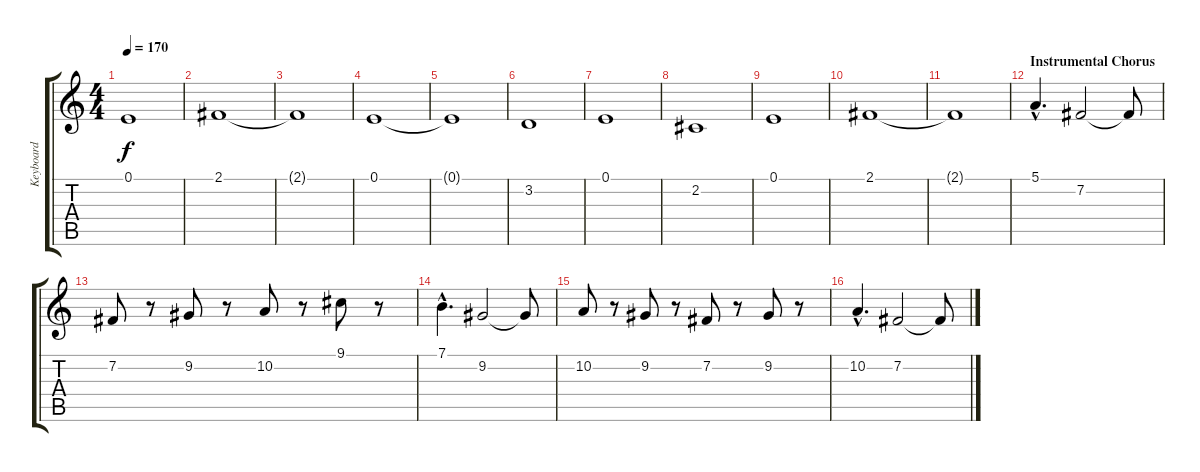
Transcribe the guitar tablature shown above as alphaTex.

\track ("Keyboard" "Keyboard") {instrument lead8bassandlead}
\staff {score tabs}
\tuning (E4 B3 G3 D3 A2 E2) {hide}
\ts (4 4)
\tempo 170
\clef g2
\ks c
0.1.1{dy f} |
2.1.1 |
2.1{t}.1 |
0.1.1 |
0.1{t}.1 |
3.2.1 |
0.1.1 |
2.2.1 |
0.1.1 |
2.1.1 |
2.1{t}.1 |
\section ("" "Instrumental Chorus")
5.1{hac}.4{d volume 16 instrument lead2sawtooth} 7.2.2 7.2{t}.8 |
7.2.8 r.8 9.2.8 r.8 10.2.8 r.8 9.1.8 r.8 |
7.1{hac}.4{d} 9.2.2 9.2{t}.8 |
10.2.8 r.8 9.2.8 r.8 7.2.8 r.8 9.2.8 r.8 |
10.2{hac}.4{d} 7.2.2 7.2{t}.8
